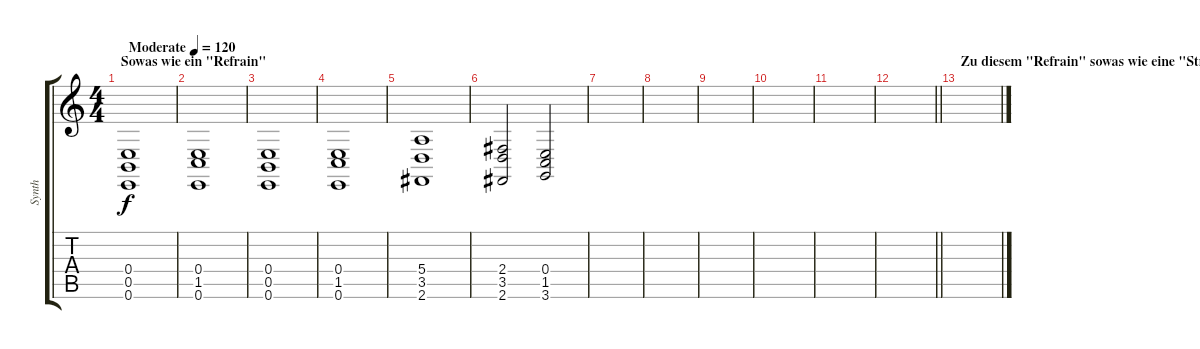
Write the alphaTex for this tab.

\track ("Synth" "Synth") {instrument stringensemble1}
\staff {score tabs}
\tuning (E4 B3 G3 E3 B2 E2) {hide}
\ts (4 4)
\section ("" "Sowas wie ein \"Refrain\"")
\tempo (120 "Moderate")
\clef g2
\ks c
(0.4 0.5 0.6).1{dy f instrument stringensemble1} |
(0.4 1.5 0.6).1 |
(0.4 0.5 0.6).1 |
(0.4 1.5 0.6).1 |
(5.4 3.5 2.6).1 |
(2.4 3.5 2.6).2 (0.4 1.5 3.6).2 |
|
|
|
|
|
\barLineRight lightlight
|
\section ("" "Zu diesem \"Refrain\" sowas wie eine \"Strophe\" kann man ja beliebig oft wieder aufgreifen diese Themen")
